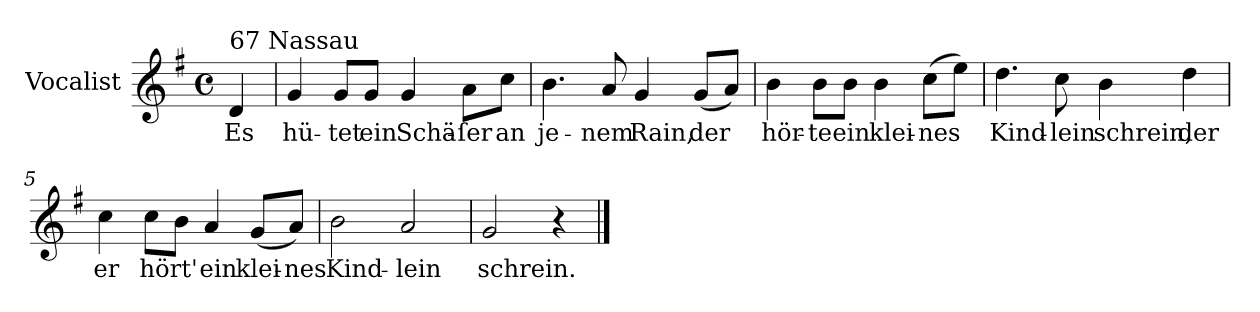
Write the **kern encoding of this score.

**kern	**text
*part1	*part1
*staff1	*staff1
*I"Vocalist	*
*k[f#]	*
*G:	*
*M4/4	*
*met(c)	*
=	=
!LO:TX:a:t=67 Nassau	!
4d	Es
=1	=1
4g	hü-
8gL	-tet
8gJ	ein
4g	Schä-
8aL	-ſer
8ccJ	an
=2	=2
4.b	je-
8a	-nem
4g	Rain,
(8gL	der
8aJ)	.
=3	=3
4b	hör-
8bL	-te
8bJ	ein
4b	klei-
(8ccL	-nes
8eeJ)	.
=4	=4
4.dd	Kind-
8cc	-lein
4b	schrein,
4dd	der
=5	=5
4cc	er
8ccL	hört'
8bJ	.
4a	ein
(8gL	klei-
8aJ)	-nes
=6	=6
2b	Kind-
2a	-lein
=7	=7
2g	schrein.
4r	.
==	==
*-	*-
